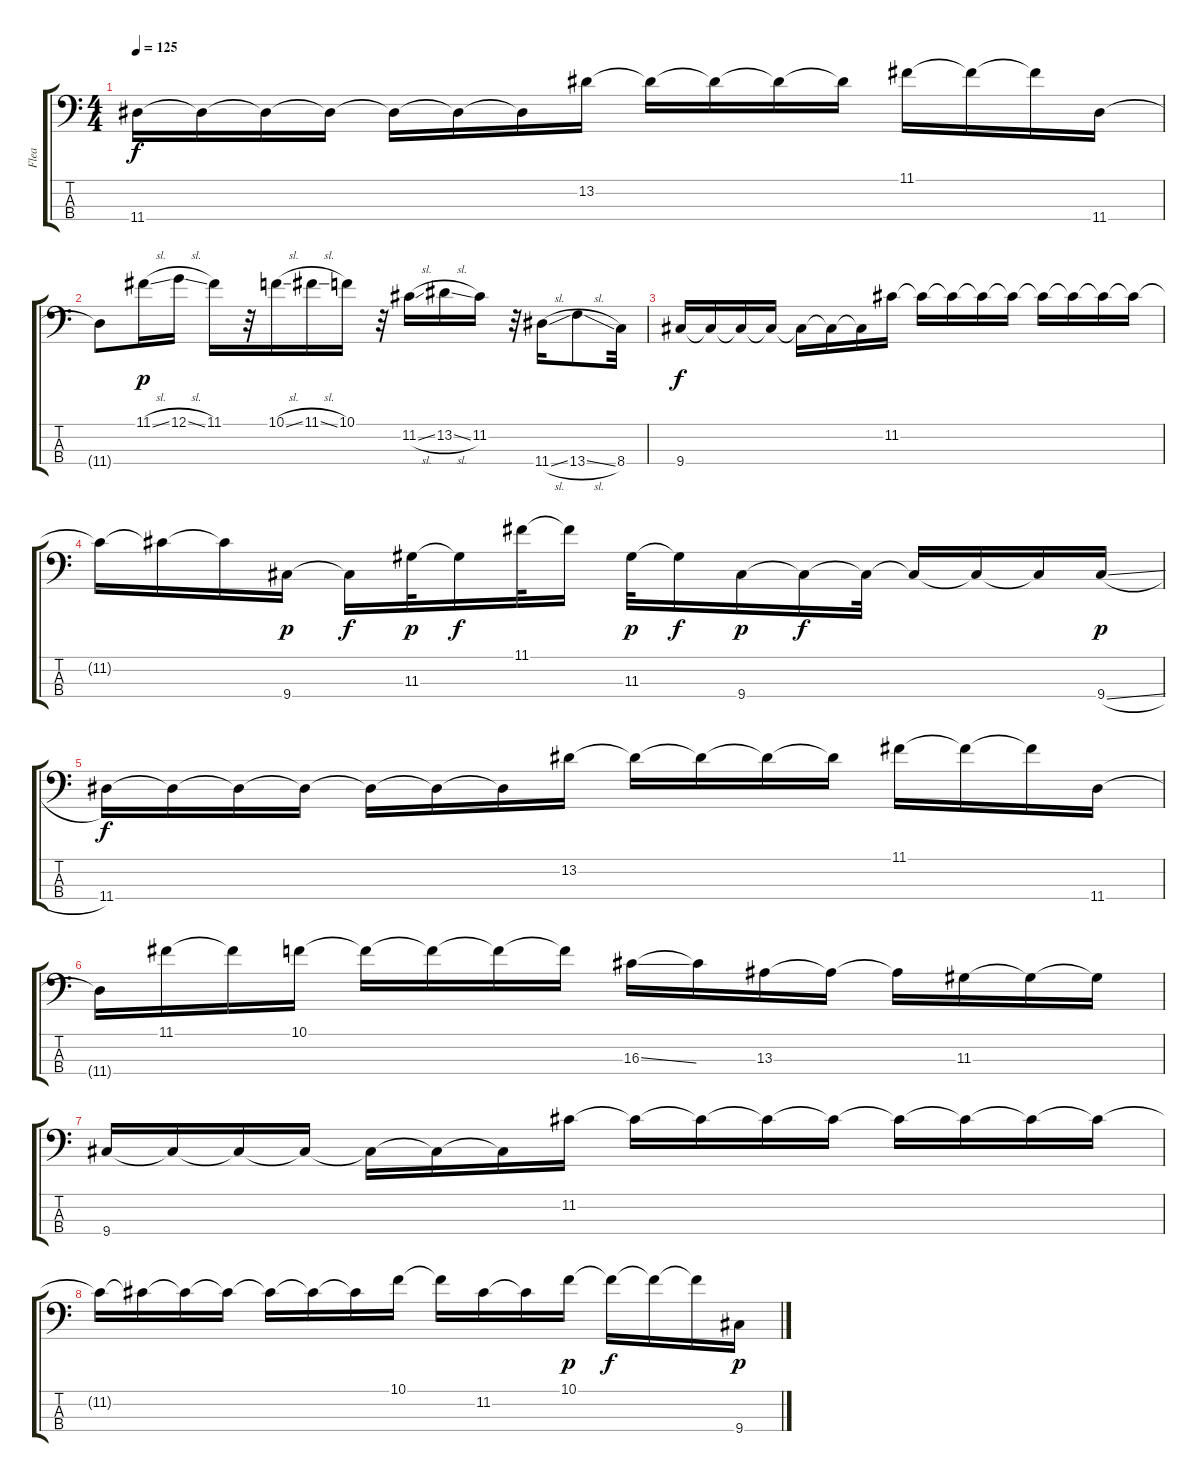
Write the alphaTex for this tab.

\track ("Flea" "Flea") {instrument electricbassfinger}
\staff {score tabs}
\tuning (G2 D2 A1 E1) {hide}
\ts (4 4)
\tempo 125
\clef f4
\ks c
11.4.16{dy f} 11.4{t}.16 11.4{t}.16 11.4{t}.16 11.4{t}.16 11.4{t}.16 11.4{t}.16 13.2.16 13.2{t}.16 13.2{t}.16 13.2{t}.16 13.2{t}.16 11.1.16 11.1{t}.16 11.1{t}.16 11.4.16 |
11.4{t}.8 11.1{sl}.16{dy p} 12.1{sl}.16 11.1.16 r.32 10.1{sl}.16 11.1{sl}.16 10.1.16 r.32 11.2{sl}.16 13.2{sl}.16 11.2.16 r.32 11.4{sl}.16 13.4{sl}.8 8.4.32 |
9.4.16{dy f} 9.4{t}.16 9.4{t}.16 9.4{t}.16 9.4{t}.16 9.4{t}.16 9.4{t}.16 11.2.16 11.2{t}.16 11.2{t}.16 11.2{t}.16 11.2{t}.16 11.2{t}.16 11.2{t}.16 11.2{t}.16 11.2{t}.16 |
11.2{t}.16 11.2{t}.16 11.2{t}.16 9.4.16{dy p} 9.4{t}.16{dy f} 11.3.32{dy p} 11.3{t}.16{dy f} 11.1.32 11.1{t}.16 11.3.32{dy p} 11.3{t}.16{dy f} 9.4.16{dy p} 9.4{t}.16{dy f} 9.4{t}.32 9.4{t}.16 9.4{t}.16 9.4{t}.16 9.4{sl}.16{dy p} |
11.4.16{dy f} 11.4{t}.16 11.4{t}.16 11.4{t}.16 11.4{t}.16 11.4{t}.16 11.4{t}.16 13.2.16 13.2{t}.16 13.2{t}.16 13.2{t}.16 13.2{t}.16 11.1.16 11.1{t}.16 11.1{t}.16 11.4.16 |
11.4{t}.16 11.1.16 11.1{t}.16 10.1.16 10.1{t}.16 10.1{t}.16 10.1{t}.16 10.1{t}.16 16.3{ss}.16 16.3{t}.16 13.3.16 13.3{t}.16 13.3{t}.16 11.3.16 11.3{t}.16 11.3{t}.16 |
9.4.16 9.4{t}.16 9.4{t}.16 9.4{t}.16 9.4{t}.16 9.4{t}.16 9.4{t}.16 11.2.16 11.2{t}.16 11.2{t}.16 11.2{t}.16 11.2{t}.16 11.2{t}.16 11.2{t}.16 11.2{t}.16 11.2{t}.16 |
11.2{t}.16 11.2{t}.16 11.2{t}.16 11.2{t}.16 11.2{t}.16 11.2{t}.16 11.2{t}.16 10.1.16 10.1{t}.16 11.2.16 11.2{t}.16 10.1.16{dy p} 10.1{t}.16{dy f} 10.1{t}.16 10.1{t}.16 9.4{sl}.16{dy p}
